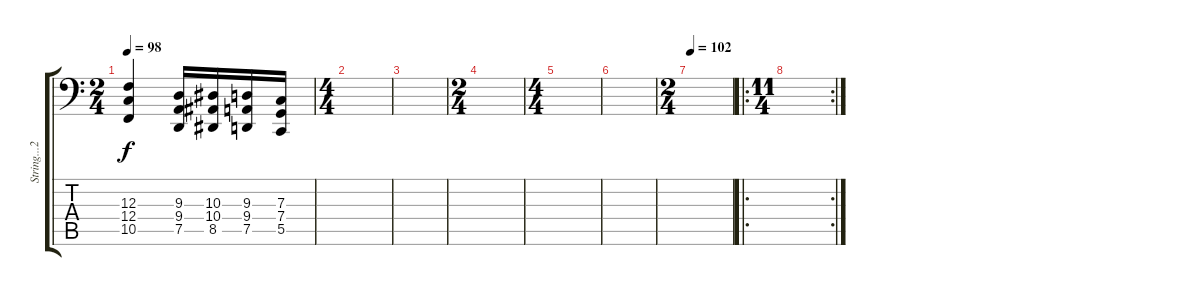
\track ("String...2" "String...2") {instrument stringensemble1}
\staff {score tabs}
\tuning (D3 A2 F2 C2 G1 D1) {hide}
\ts (2 4)
\tempo 98
\clef f4
\ks c
(12.3 12.4 10.5).4{dy f} (9.3 9.4 7.5).16 (10.3 10.4 8.5).16 (9.3 9.4 7.5).16 (7.3 7.4 5.5).16 |
\ts (4 4)
|
|
\ts (2 4)
|
\ts (4 4)
|
|
\ts (2 4)
\tempo 102
|
\ro
\rc 2
\ts (11 4)
